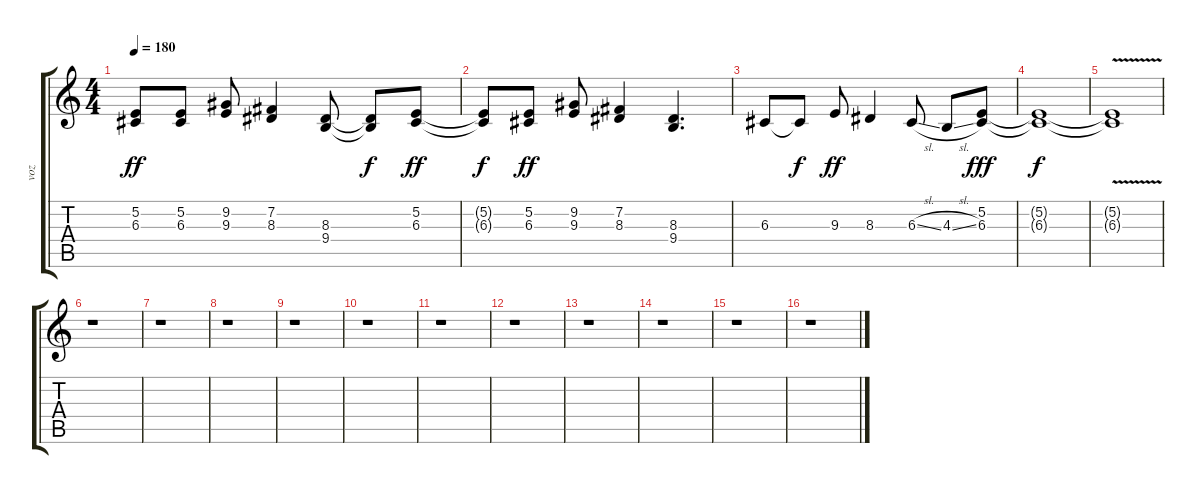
\track ("voz" "voz") {instrument lead2sawtooth}
\staff {score tabs}
\tuning (E4 B3 G3 D3 A2 E2) {hide}
\ts (4 4)
\tempo 180
\clef g2
\ks c
(5.2 6.3).8{dy ff} (5.2 6.3).8 (9.2 9.3).8 (7.2 8.3).4 (8.3 9.4).8 (8.3{t} 9.4{t}).8{dy f} (5.2 6.3).8{dy ff} |
(5.2{t} 6.3{t}).8{dy f} (5.2 6.3).8{dy ff} (9.2 9.3).8 (7.2 8.3).4 (8.3 9.4).4{d} |
6.3.8 6.3{t}.8{dy f} 9.3.8{dy ff} 8.3.4 6.3{sl}.8 4.3{sl}.8 (5.2 6.3).8{dy fff} |
(5.2{t} 6.3{t}).1{dy f} |
(5.2{v t} 6.3{v t}).1{volume 0} |
r.1 |
r.1 |
r.1 |
r.1 |
r.1 |
r.1 |
r.1 |
r.1 |
r.1 |
r.1 |
r.1
